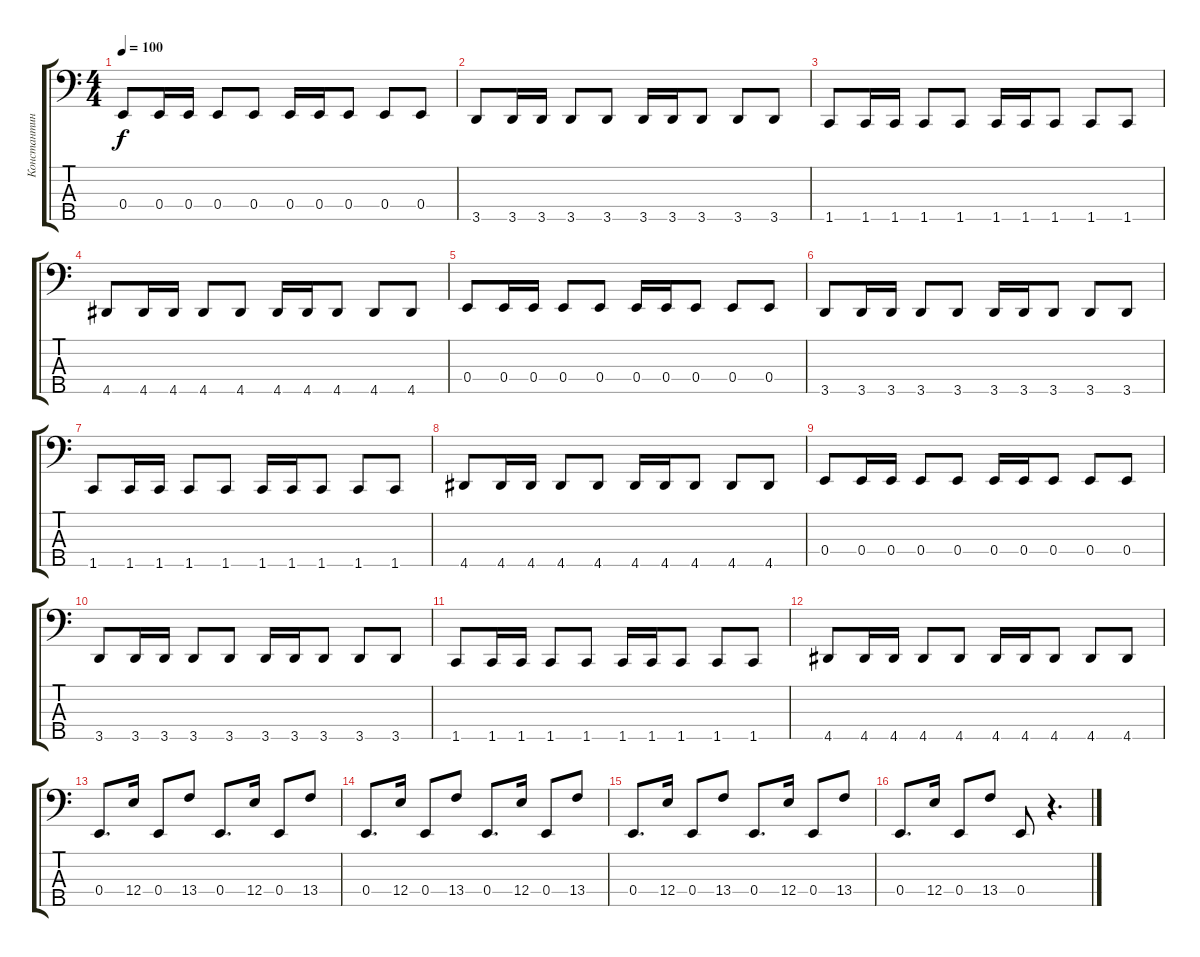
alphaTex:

\track ("Константин Бекрев" "Константин") {instrument electricbassfinger}
\staff {score tabs}
\tuning (G2 D2 A1 E1 B0) {hide}
\ts (4 4)
\tempo 100
\clef f4
\ks c
0.4.8{dy f} 0.4.16 0.4.16 0.4.8 0.4.8 0.4.16 0.4.16 0.4.8 0.4.8 0.4.8 |
3.5.8 3.5.16 3.5.16 3.5.8 3.5.8 3.5.16 3.5.16 3.5.8 3.5.8 3.5.8 |
1.5.8 1.5.16 1.5.16 1.5.8 1.5.8 1.5.16 1.5.16 1.5.8 1.5.8 1.5.8 |
4.5.8 4.5.16 4.5.16 4.5.8 4.5.8 4.5.16 4.5.16 4.5.8 4.5.8 4.5.8 |
0.4.8 0.4.16 0.4.16 0.4.8 0.4.8 0.4.16 0.4.16 0.4.8 0.4.8 0.4.8 |
3.5.8 3.5.16 3.5.16 3.5.8 3.5.8 3.5.16 3.5.16 3.5.8 3.5.8 3.5.8 |
1.5.8 1.5.16 1.5.16 1.5.8 1.5.8 1.5.16 1.5.16 1.5.8 1.5.8 1.5.8 |
4.5.8 4.5.16 4.5.16 4.5.8 4.5.8 4.5.16 4.5.16 4.5.8 4.5.8 4.5.8 |
0.4.8 0.4.16 0.4.16 0.4.8 0.4.8 0.4.16 0.4.16 0.4.8 0.4.8 0.4.8 |
3.5.8 3.5.16 3.5.16 3.5.8 3.5.8 3.5.16 3.5.16 3.5.8 3.5.8 3.5.8 |
1.5.8 1.5.16 1.5.16 1.5.8 1.5.8 1.5.16 1.5.16 1.5.8 1.5.8 1.5.8 |
4.5.8 4.5.16 4.5.16 4.5.8 4.5.8 4.5.16 4.5.16 4.5.8 4.5.8 4.5.8 |
0.4.8{d} 12.4.16 0.4.8 13.4.8 0.4.8{d} 12.4.16 0.4.8 13.4.8 |
0.4.8{d} 12.4.16 0.4.8 13.4.8 0.4.8{d} 12.4.16 0.4.8 13.4.8 |
0.4.8{d} 12.4.16 0.4.8 13.4.8 0.4.8{d} 12.4.16 0.4.8 13.4.8 |
0.4.8{d} 12.4.16 0.4.8 13.4.8 0.4.8 r.4{d}
